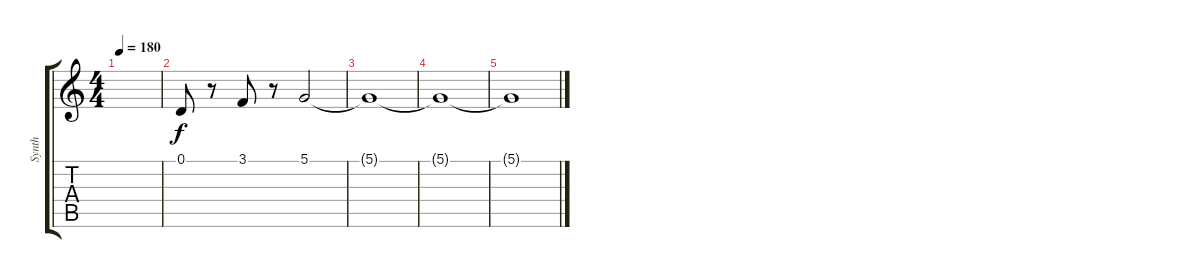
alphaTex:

\track ("Synth" "Synth") {instrument violin}
\staff {score tabs}
\tuning (D4 A3 F3 C3 G2 D2) {hide}
\ts (4 4)
\tempo 180
\clef g2
\ks c
|
0.1.8 r.8 3.1.8 r.8 5.1.2 |
5.1{t}.1 |
5.1{t}.1 |
5.1{t}.1
